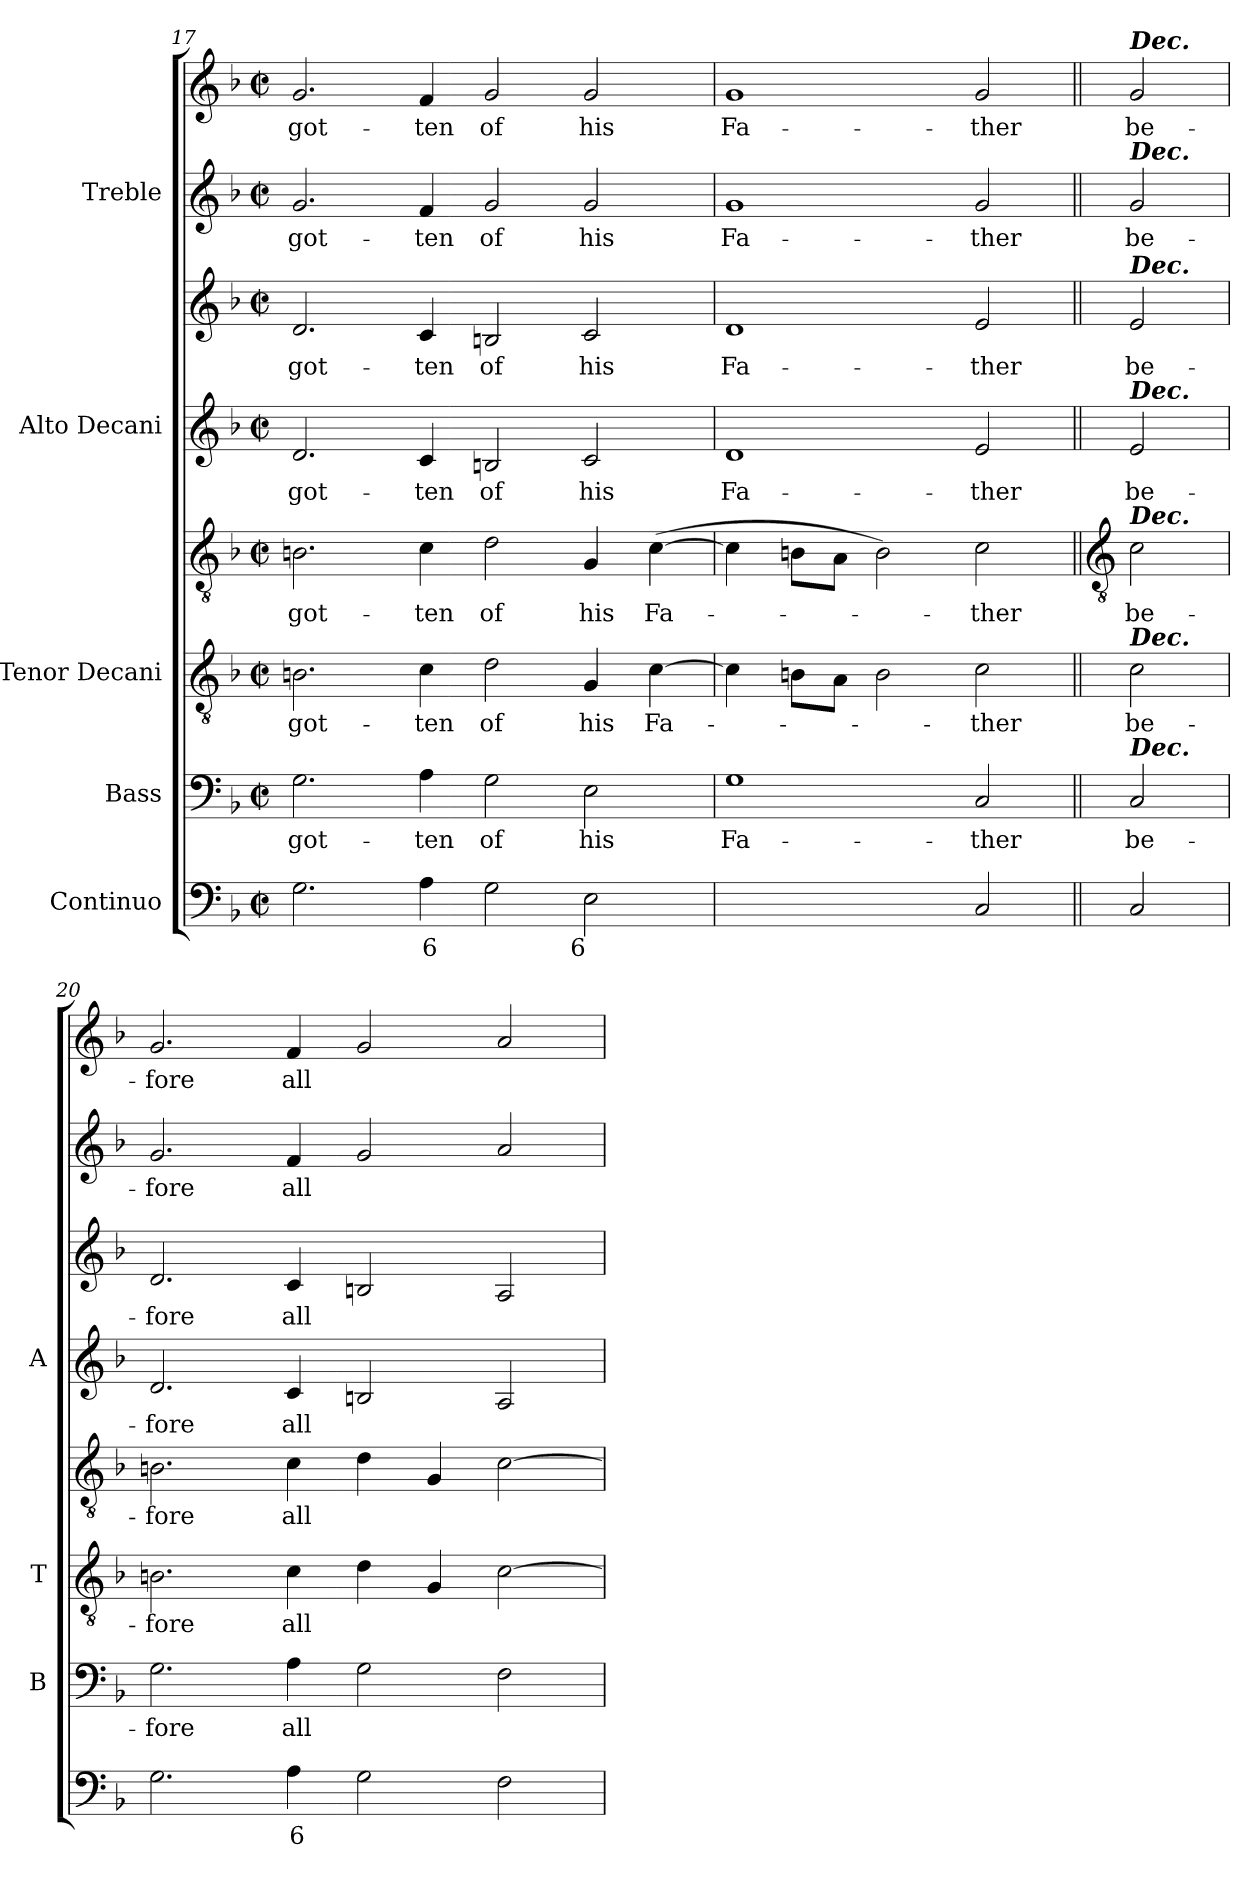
**kern	**text	**kern	**text	**kern	**text	**kern	**text	**kern	**text	**kern	**text	**kern	**text	**kern	**text
*part5	*part5	*part4	*part4	*part3	*part3	*part3	*part3	*part2	*part2	*part2	*part2	*part1	*part1	*part1	*part1
*staff8	*staff8	*staff7	*staff7	*staff6	*staff6	*staff5	*staff5	*staff4	*staff4	*staff3	*staff3	*staff2	*staff2	*staff1	*staff1
*I"Continuo	*	*I"Bass	*	*I"Tenor Decani	*	*	*	*I"Alto Decani	*	*	*	*I"Treble	*	*	*
*	*	*I'B	*	*I'T	*	*	*	*I'A	*	*	*	*	*	*	*
*clefF4	*	*clefF4	*	*clefGv2	*	*clefGv2	*	*clefG2	*	*clefG2	*	*	*	*clefG2	*
*k[b-]	*	*k[b-]	*	*k[b-]	*	*k[b-]	*	*k[b-]	*	*k[b-]	*	*k[b-]	*	*k[b-]	*
*F:	*	*F:	*	*F:	*	*F:	*	*F:	*	*F:	*	*F:	*	*F:	*
*M4/2	*	*M4/2	*	*M4/2	*	*M4/2	*	*M4/2	*	*M4/2	*	*M4/2	*	*M4/2	*
*met(c|)	*	*met(c|)	*	*met(c|)	*	*met(c|)	*	*met(c|)	*	*met(c|)	*	*met(c|)	*	*met(c|)	*
=17	=17	=17	=17	=17	=17	=17	=17	=17	=17	=17	=17	=17	=17	=17	=17
!	!	!	!LO:LY:b	!	!LO:LY:b	!	!LO:LY:b	!	!LO:LY:b	!	!LO:LY:b	!	!LO:LY:b	!	!LO:LY:b
2.G	.	2.G	-got-	2.Bn	-got-	2.Bn	-got-	2.d	-got-	2.d	-got-	2.g	-got-	2.g	-got-
!	!LO:LY:b	!	!LO:LY:b	!	!LO:LY:b	!	!LO:LY:b	!	!LO:LY:b	!	!LO:LY:b	!	!LO:LY:b	!	!LO:LY:b
4A	6	4A	-ten	4c	-ten	4c	-ten	4c	-ten	4c	-ten	4f	-ten	4f	-ten
!	!	!	!LO:LY:b	!	!LO:LY:b	!	!LO:LY:b	!	!LO:LY:b	!	!LO:LY:b	!	!LO:LY:b	!	!LO:LY:b
2G	.	2G	of	2d	of	2d	of	2Bn	of	2Bn	of	2g	of	2g	of
!	!LO:LY:b	!	!LO:LY:b	!	!LO:LY:b	!	!LO:LY:b	!	!LO:LY:b	!	!LO:LY:b	!	!LO:LY:b	!	!LO:LY:b
2E	6	2E	his	4G	his	4G	his	2c	his	2c	his	2g	his	2g	his
!	!	!	!	!	!LO:LY:b	!	!LO:LY:b	!	!	!	!	!	!	!	!
.	.	.	.	[4c	Fa-	(>[4c	Fa-	.	.	.	.	.	.	.	.
=18	=18	=18	=18	=18	=18	=18	=18	=18	=18	=18	=18	=18	=18	=18	=18
!	!LO:LY:b	!	!LO:LY:b	!	!	!	!	!	!LO:LY:b	!	!LO:LY:b	!	!LO:LY:b	!	!LO:LY:b
[2Gyy	4	1G	Fa-	4c]	.	4c]	.	1d	Fa-	1d	Fa-	1g	Fa-	1g	Fa-
.	.	.	.	8Bn\L	.	8Bn\L	.	.	.	.	.	.	.	.	.
.	.	.	.	8A\J	.	8A\J	.	.	.	.	.	.	.	.	.
!	!LO:LY:b	!	!	!	!	!	!	!	!	!	!	!	!	!	!
2Gyy]	3	.	.	2B	.	2B)	.	.	.	.	.	.	.	.	.
!	!	!	!LO:LY:b	!	!LO:LY:b	!	!LO:LY:b	!	!LO:LY:b	!	!LO:LY:b	!	!LO:LY:b	!	!LO:LY:b
2C	.	2C	-ther	2c	ther	2c	ther	2e	-ther	2e	-ther	2g	-ther	2g	-ther
!!LO:LB:g=z
=19||	=19||	=19||	=19||	=19||	=19||	=19||	=19||	=19||	=19||	=19||	=19||	=19||	=19||	=19||	=19||
*	*	*	*	*	*	*clefGv2	*	*	*	*	*	*	*	*	*
!	!	!	!	!	!	!	!	!	!	!	!	!	!	!LO:TX:a:Bi:t=Dec.	!
!	!	!	!	!	!	!	!	!	!	!	!	!LO:TX:a:Bi:t=Dec.	!	!	!
!	!	!	!	!	!	!	!	!	!	!LO:TX:a:Bi:t=Dec.	!	!	!	!	!
!	!	!	!	!	!	!	!	!LO:TX:a:Bi:t=Dec.	!	!	!	!	!	!	!
!	!	!	!	!	!	!LO:TX:a:Bi:t=Dec.	!	!	!	!	!	!	!	!	!
!	!	!	!	!LO:TX:a:Bi:t=Dec.	!	!	!	!	!	!	!	!	!	!	!
!	!	!LO:TX:a:Bi:t=Dec.	!	!	!	!	!	!	!	!	!	!	!	!	!
!	!	!	!LO:LY:b	!	!LO:LY:b	!	!LO:LY:b	!	!LO:LY:b	!	!LO:LY:b	!	!LO:LY:b	!	!LO:LY:b
2C	.	2C	be-	2c	be-	2c	be-	2e	be-	2e	be-	2g	be-	2g	be-
=20	=20	=20	=20	=20	=20	=20	=20	=20	=20	=20	=20	=20	=20	=20	=20
!	!	!	!LO:LY:b	!	!LO:LY:b	!	!LO:LY:b	!	!LO:LY:b	!	!LO:LY:b	!	!LO:LY:b	!	!LO:LY:b
2.G	.	2.G	-fore	2.Bn	-fore	2.Bn	-fore	2.d	-fore	2.d	-fore	2.g	-fore	2.g	-fore
!	!LO:LY:b	!	!LO:LY:b	!	!LO:LY:b	!	!LO:LY:b	!	!LO:LY:b	!	!LO:LY:b	!	!LO:LY:b	!	!LO:LY:b
4A	6	4A	all	4c	all	4c	all	4c	all	4c	all	4f	all	4f	all
2G	.	2G	.	4d	.	4d	.	2Bn	.	2Bn	.	2g	.	2g	.
.	.	.	.	4G	.	4G	.	.	.	.	.	.	.	.	.
2F	.	2F	.	[2c	.	[2c	.	2A	.	2A	.	2a	.	2a	.
=	=	=	=	=	=	=	=	=	=	=	=	=	=	=	=
*-	*-	*-	*-	*-	*-	*-	*-	*-	*-	*-	*-	*-	*-	*-	*-
